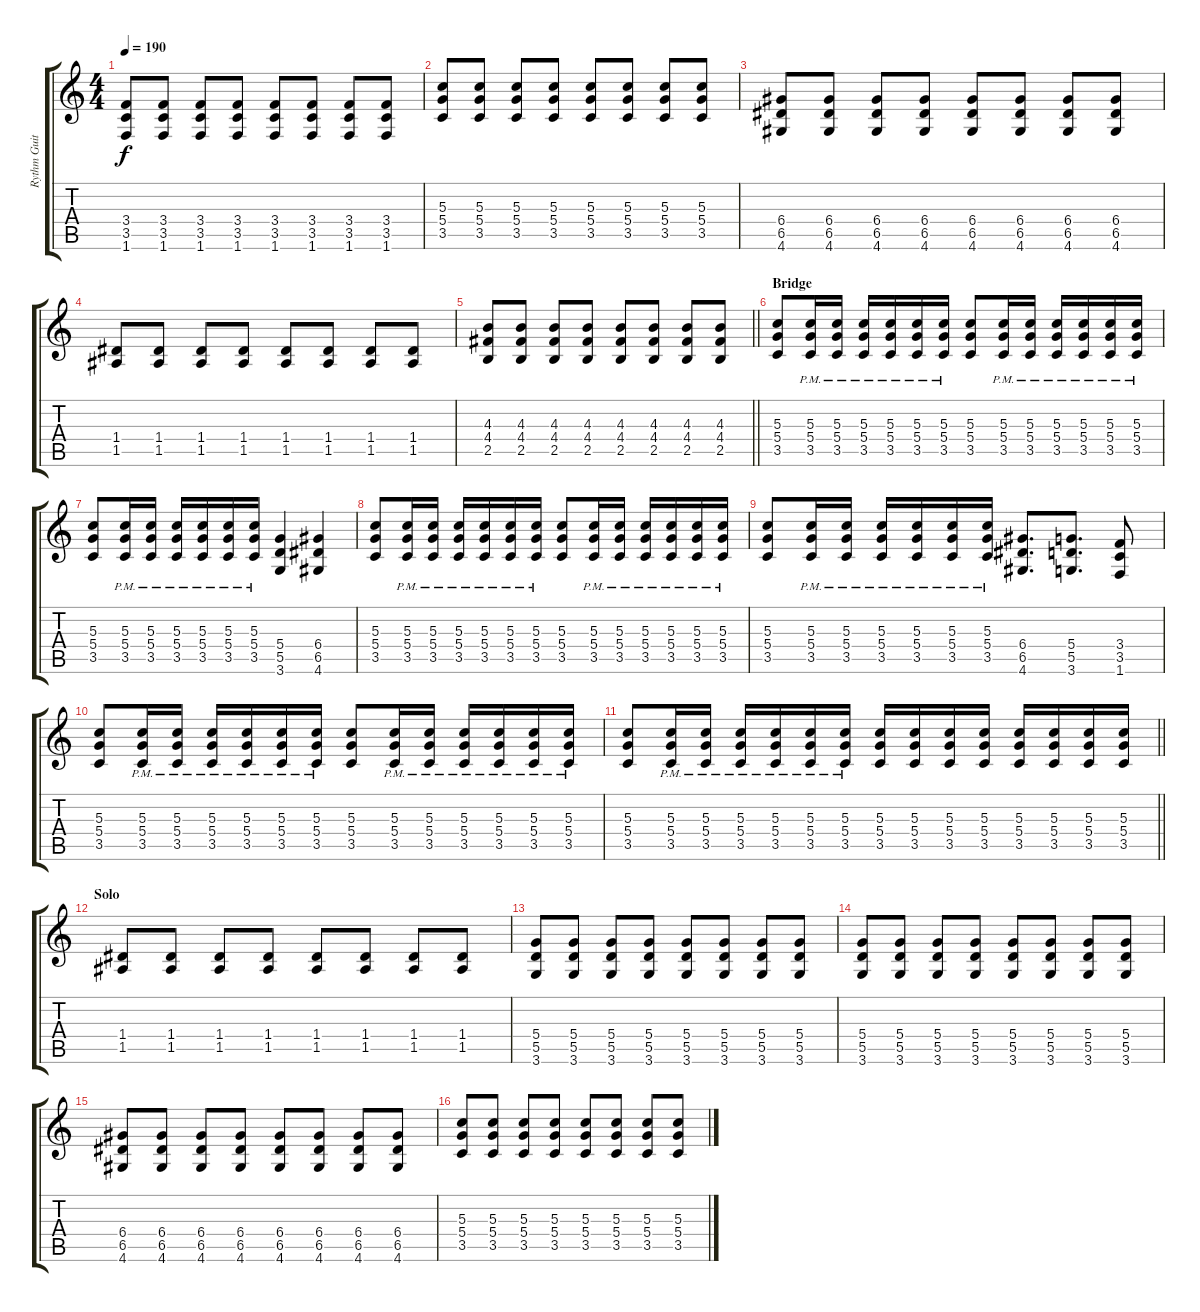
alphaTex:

\track ("Rythm Guitar A" "Rythm Guit") {instrument overdrivenguitar}
\staff {score tabs}
\tuning (E4 B3 G3 D3 A2 E2) {hide}
\ts (4 4)
\tempo 190
\clef g2
\ks c
(3.4 3.5 1.6).8{dy f} (3.4 3.5 1.6).8 (3.4 3.5 1.6).8 (3.4 3.5 1.6).8 (3.4 3.5 1.6).8 (3.4 3.5 1.6).8 (3.4 3.5 1.6).8 (3.4 3.5 1.6).8 |
(5.3 5.4 3.5).8 (5.3 5.4 3.5).8 (5.3 5.4 3.5).8 (5.3 5.4 3.5).8 (5.3 5.4 3.5).8 (5.3 5.4 3.5).8 (5.3 5.4 3.5).8 (5.3 5.4 3.5).8 |
(6.4 6.5 4.6).8 (6.4 6.5 4.6).8 (6.4 6.5 4.6).8 (6.4 6.5 4.6).8 (6.4 6.5 4.6).8 (6.4 6.5 4.6).8 (6.4 6.5 4.6).8 (6.4 6.5 4.6).8 |
(1.4 1.5).8 (1.4 1.5).8 (1.4 1.5).8 (1.4 1.5).8 (1.4 1.5).8 (1.4 1.5).8 (1.4 1.5).8 (1.4 1.5).8 |
\barLineRight lightlight
(4.3 4.4 2.5).8 (4.3 4.4 2.5).8 (4.3 4.4 2.5).8 (4.3 4.4 2.5).8 (4.3 4.4 2.5).8 (4.3 4.4 2.5).8 (4.3 4.4 2.5).8 (4.3 4.4 2.5).8 |
\section ("" "Bridge")
(5.3 5.4 3.5).8 (5.3{pm} 5.4{pm} 3.5{pm}).16 (5.3{pm} 5.4{pm} 3.5{pm}).16 (5.3{pm} 5.4{pm} 3.5{pm}).16 (5.3{pm} 5.4{pm} 3.5{pm}).16 (5.3{pm} 5.4{pm} 3.5{pm}).16 (5.3{pm} 5.4{pm} 3.5{pm}).16 (5.3 5.4 3.5).8 (5.3{pm} 5.4{pm} 3.5{pm}).16 (5.3{pm} 5.4{pm} 3.5{pm}).16 (5.3{pm} 5.4{pm} 3.5{pm}).16 (5.3{pm} 5.4{pm} 3.5{pm}).16 (5.3{pm} 5.4{pm} 3.5{pm}).16 (5.3{pm} 5.4{pm} 3.5{pm}).16 |
(5.3 5.4 3.5).8 (5.3{pm} 5.4{pm} 3.5{pm}).16 (5.3{pm} 5.4{pm} 3.5{pm}).16 (5.3{pm} 5.4{pm} 3.5{pm}).16 (5.3{pm} 5.4{pm} 3.5{pm}).16 (5.3{pm} 5.4{pm} 3.5{pm}).16 (5.3{pm} 5.4{pm} 3.5{pm}).16 (5.4 5.5 3.6).4 (6.4 6.5 4.6).4 |
(5.3 5.4 3.5).8 (5.3{pm} 5.4{pm} 3.5{pm}).16 (5.3{pm} 5.4{pm} 3.5{pm}).16 (5.3{pm} 5.4{pm} 3.5{pm}).16 (5.3{pm} 5.4{pm} 3.5{pm}).16 (5.3{pm} 5.4{pm} 3.5{pm}).16 (5.3{pm} 5.4{pm} 3.5{pm}).16 (5.3 5.4 3.5).8 (5.3{pm} 5.4{pm} 3.5{pm}).16 (5.3{pm} 5.4{pm} 3.5{pm}).16 (5.3{pm} 5.4{pm} 3.5{pm}).16 (5.3{pm} 5.4{pm} 3.5{pm}).16 (5.3{pm} 5.4{pm} 3.5{pm}).16 (5.3{pm} 5.4{pm} 3.5{pm}).16 |
(5.3 5.4 3.5).8 (5.3{pm} 5.4{pm} 3.5{pm}).16 (5.3{pm} 5.4{pm} 3.5{pm}).16 (5.3{pm} 5.4{pm} 3.5{pm}).16 (5.3{pm} 5.4{pm} 3.5{pm}).16 (5.3{pm} 5.4{pm} 3.5{pm}).16 (5.3{pm} 5.4{pm} 3.5{pm}).16 (6.4 6.5 4.6).8{d} (5.4 5.5 3.6).8{d} (3.4 3.5 1.6).8 |
(5.3 5.4 3.5).8 (5.3{pm} 5.4{pm} 3.5{pm}).16 (5.3{pm} 5.4{pm} 3.5{pm}).16 (5.3{pm} 5.4{pm} 3.5{pm}).16 (5.3{pm} 5.4{pm} 3.5{pm}).16 (5.3{pm} 5.4{pm} 3.5{pm}).16 (5.3{pm} 5.4{pm} 3.5{pm}).16 (5.3 5.4 3.5).8 (5.3{pm} 5.4{pm} 3.5{pm}).16 (5.3{pm} 5.4{pm} 3.5{pm}).16 (5.3{pm} 5.4{pm} 3.5{pm}).16 (5.3{pm} 5.4{pm} 3.5{pm}).16 (5.3{pm} 5.4{pm} 3.5{pm}).16 (5.3{pm} 5.4{pm} 3.5{pm}).16 |
\barLineRight lightlight
(5.3 5.4 3.5).8 (5.3{pm} 5.4{pm} 3.5{pm}).16 (5.3{pm} 5.4{pm} 3.5{pm}).16 (5.3{pm} 5.4{pm} 3.5{pm}).16 (5.3{pm} 5.4{pm} 3.5{pm}).16 (5.3{pm} 5.4{pm} 3.5{pm}).16 (5.3{pm} 5.4{pm} 3.5{pm}).16 (5.3 5.4 3.5).16 (5.3 5.4 3.5).16 (5.3 5.4 3.5).16 (5.3 5.4 3.5).16 (5.3 5.4 3.5).16 (5.3 5.4 3.5).16 (5.3 5.4 3.5).16 (5.3 5.4 3.5).16 |
\section ("" "Solo")
(1.4 1.5).8 (1.4 1.5).8 (1.4 1.5).8 (1.4 1.5).8 (1.4 1.5).8 (1.4 1.5).8 (1.4 1.5).8 (1.4 1.5).8 |
(5.4 5.5 3.6).8 (5.4 5.5 3.6).8 (5.4 5.5 3.6).8 (5.4 5.5 3.6).8 (5.4 5.5 3.6).8 (5.4 5.5 3.6).8 (5.4 5.5 3.6).8 (5.4 5.5 3.6).8 |
(5.4 5.5 3.6).8 (5.4 5.5 3.6).8 (5.4 5.5 3.6).8 (5.4 5.5 3.6).8 (5.4 5.5 3.6).8 (5.4 5.5 3.6).8 (5.4 5.5 3.6).8 (5.4 5.5 3.6).8 |
(6.4 6.5 4.6).8 (6.4 6.5 4.6).8 (6.4 6.5 4.6).8 (6.4 6.5 4.6).8 (6.4 6.5 4.6).8 (6.4 6.5 4.6).8 (6.4 6.5 4.6).8 (6.4 6.5 4.6).8 |
(5.3 5.4 3.5).8 (5.3 5.4 3.5).8 (5.3 5.4 3.5).8 (5.3 5.4 3.5).8 (5.3 5.4 3.5).8 (5.3 5.4 3.5).8 (5.3 5.4 3.5).8 (5.3 5.4 3.5).8
